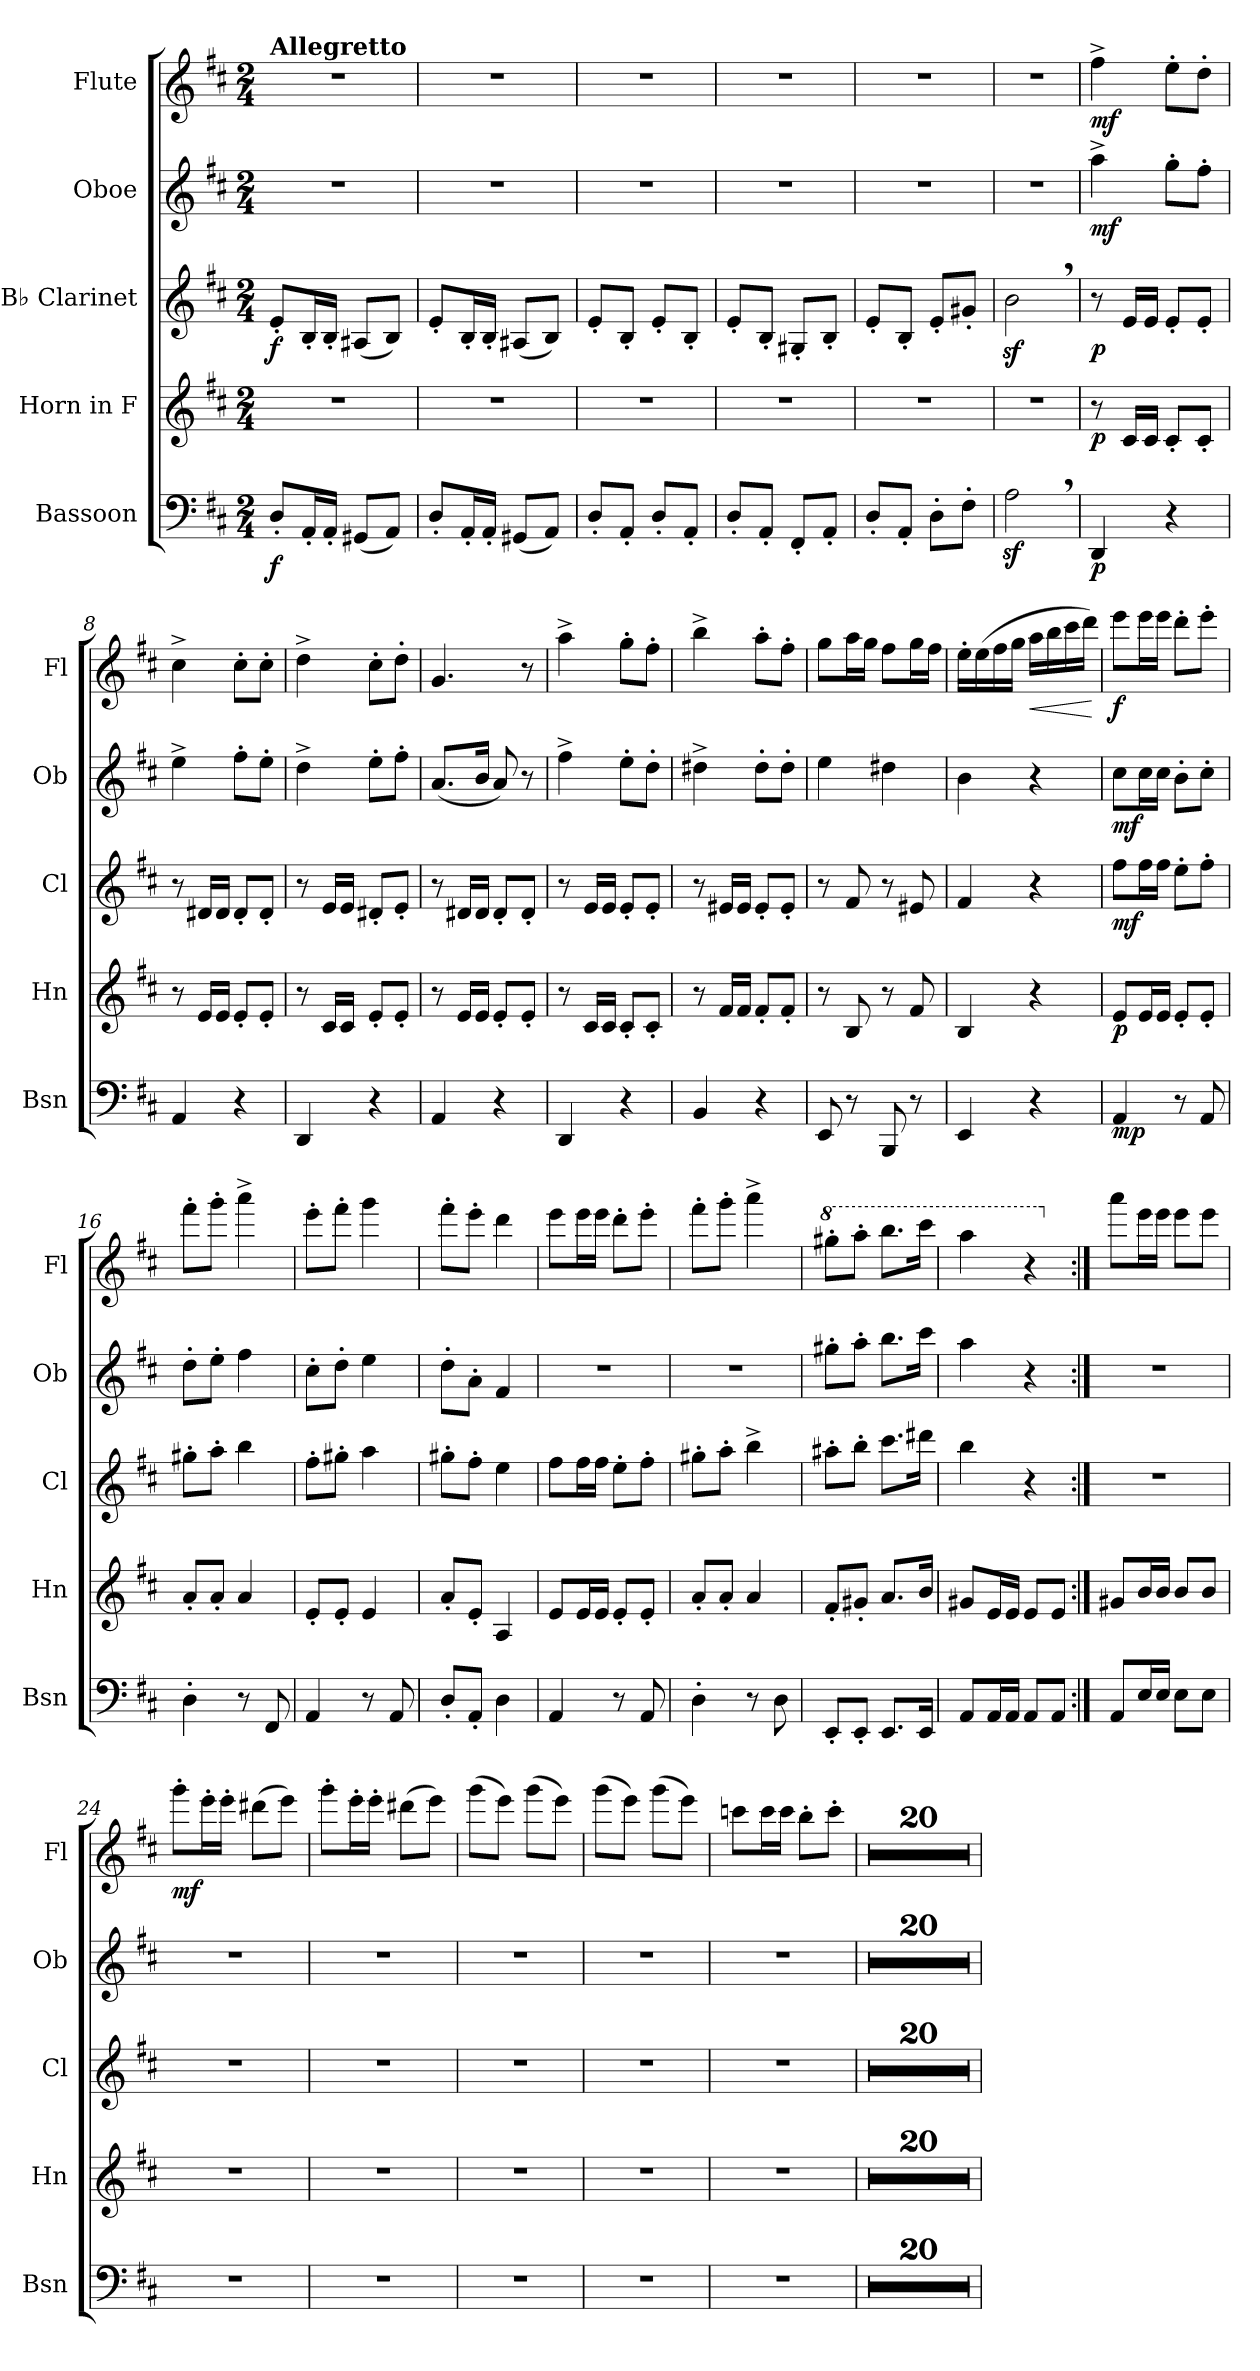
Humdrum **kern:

**kern	**dynam	**kern	**dynam	**kern	**dynam	**kern	**dynam	**kern	**dynam
*part5	*part5	*part4	*part4	*part3	*part3	*part2	*part2	*part1	*part1
*staff5	*staff5	*staff4	*staff4	*staff3	*staff3	*staff2	*staff2	*staff1	*staff1
*I"Bassoon	*	*I"Horn in F	*	*I"B♭ Clarinet	*	*I"Oboe	*	*I"Flute	*
*I'Bsn	*	*I'Hn	*	*I'Cl	*	*I'Ob	*	*I'Fl	*
*clefF4	*	*clefG2	*	*clefG2	*	*clefG2	*	*clefG2	*
*	*	*ITrd4c7	*	*ITrd1c2	*	*	*	*	*
*k[f#c#]	*	*k[f#]	*	*k[]	*	*k[f#c#]	*	*k[f#c#]	*
*M2/4	*	*M2/4	*	*M2/4	*	*M2/4	*	*M2/4	*
=1	=1	=1	=1	=1	=1	=1	=1	=1	=1
!	!	!	!	!	!	!	!	!LO:TX:a:B:t=Allegretto	!
!	!LO:DY:b	!	!	!	!LO:DY:b	!	!	!	!
8D'/L	f	2r	.	8d'/L	f	2r	.	2r	.
16AA'/L	.	.	.	16A'/L	.	.	.	.	.
16AA'/JJ	.	.	.	16A'/JJ	.	.	.	.	.
(<8GG#X/L	.	.	.	(<8G#X/L	.	.	.	.	.
8AA/J)	.	.	.	8A/J)	.	.	.	.	.
=2	=2	=2	=2	=2	=2	=2	=2	=2	=2
8D'/L	.	2r	.	8d'/L	.	2r	.	2r	.
16AA'/L	.	.	.	16A'/L	.	.	.	.	.
16AA'/JJ	.	.	.	16A'/JJ	.	.	.	.	.
(<8GG#X/L	.	.	.	(<8G#X/L	.	.	.	.	.
8AA/J)	.	.	.	8A/J)	.	.	.	.	.
=3	=3	=3	=3	=3	=3	=3	=3	=3	=3
8D'/L	.	2r	.	8d'/L	.	2r	.	2r	.
8AA'/J	.	.	.	8A'/J	.	.	.	.	.
8D'/L	.	.	.	8d'/L	.	.	.	.	.
8AA'/J	.	.	.	8A'/J	.	.	.	.	.
=4	=4	=4	=4	=4	=4	=4	=4	=4	=4
8D'/L	.	2r	.	8d'/L	.	2r	.	2r	.
8AA'/J	.	.	.	8A'/J	.	.	.	.	.
8FF#'/L	.	.	.	8F#X'/L	.	.	.	.	.
8AA'/J	.	.	.	8A'/J	.	.	.	.	.
!!LO:LB:g=z
=5	=5	=5	=5	=5	=5	=5	=5	=5	=5
8D'/L	.	2r	.	8d'/L	.	2r	.	2r	.
8AA'/J	.	.	.	8A'/J	.	.	.	.	.
8D'\L	.	.	.	8d'/L	.	.	.	.	.
8F#'\J	.	.	.	8f#X'/J	.	.	.	.	.
=6	=6	=6	=6	=6	=6	=6	=6	=6	=6
2Az<,\	.	2r	.	2az<,\	.	2r	.	2r	.
=7	=7	=7	=7	=7	=7	=7	=7	=7	=7
!	!LO:DY:b	!	!LO:DY:b	!	!LO:DY:b	!	!LO:DY:b	!	!LO:DY:b
4DD/	p	8r	p	8r	p	4aa^\	mf	4ff#^\	mf
.	.	16F#/LL	.	16d/LL	.	.	.	.	.
.	.	16F#/JJ	.	16d/JJ	.	.	.	.	.
4r	.	8F#'/L	.	8d'/L	.	8gg'\L	.	8ee'\L	.
.	.	8F#'/J	.	8d'/J	.	8ff#'\J	.	8dd'\J	.
=8	=8	=8	=8	=8	=8	=8	=8	=8	=8
4AA/	.	8r	.	8r	.	4ee^\	.	4cc#^\	.
.	.	16A/LL	.	16c#X/LL	.	.	.	.	.
.	.	16A/JJ	.	16c#/JJ	.	.	.	.	.
4r	.	8A'/L	.	8c#'/L	.	8ff#'\L	.	8cc#'\L	.
.	.	8A'/J	.	8c#'/J	.	8ee'\J	.	8cc#'\J	.
!!LO:PB:g=z
=9	=9	=9	=9	=9	=9	=9	=9	=9	=9
4DD/	.	8r	.	8r	.	4dd^\	.	4dd^\	.
.	.	16F#/LL	.	16d/LL	.	.	.	.	.
.	.	16F#/JJ	.	16d/JJ	.	.	.	.	.
4r	.	8A'/L	.	8c#X'/L	.	8ee'\L	.	8cc#'\L	.
.	.	8A'/J	.	8d'/J	.	8ff#'\J	.	8dd'\J	.
=10	=10	=10	=10	=10	=10	=10	=10	=10	=10
4AA/	.	8r	.	8r	.	(<8.a/L	.	4.g/	.
.	.	16A/LL	.	16c#X/LL	.	.	.	.	.
.	.	16A/JJ	.	16c#/JJ	.	16b/Jk	.	.	.
4r	.	8A'/L	.	8c#'/L	.	8a/)	.	.	.
.	.	8A'/J	.	8c#'/J	.	8r	.	8r	.
=11	=11	=11	=11	=11	=11	=11	=11	=11	=11
4DD/	.	8r	.	8r	.	4ff#^\	.	4aa^\	.
.	.	16F#/LL	.	16d/LL	.	.	.	.	.
.	.	16F#/JJ	.	16d/JJ	.	.	.	.	.
4r	.	8F#'/L	.	8d'/L	.	8ee'\L	.	8gg'\L	.
.	.	8F#'/J	.	8d'/J	.	8dd'\J	.	8ff#'\J	.
=12	=12	=12	=12	=12	=12	=12	=12	=12	=12
4BB/	.	8r	.	8r	.	4dd#X^\	.	4bb^\	.
.	.	16B/LL	.	16d#X/LL	.	.	.	.	.
.	.	16B/JJ	.	16d#/JJ	.	.	.	.	.
4r	.	8B'/L	.	8d#'/L	.	8dd#'\L	.	8aa'\L	.
.	.	8B'/J	.	8d#'/J	.	8dd#'\J	.	8ff#'\J	.
!!LO:LB:g=z
=13	=13	=13	=13	=13	=13	=13	=13	=13	=13
8EE/	.	8r	.	8r	.	4ee\	.	8gg\L	.
8r	.	8E/	.	8e/	.	.	.	16aa\L	.
.	.	.	.	.	.	.	.	16gg\JJ	.
8BBB/	.	8r	.	8r	.	4dd#X\	.	8ff#\L	.
8r	.	8B/	.	8d#X/	.	.	.	16gg\L	.
.	.	.	.	.	.	.	.	16ff#\JJ	.
=14	=14	=14	=14	=14	=14	=14	=14	=14	=14
4EE/	.	4E/	.	4e/	.	4b\	.	16ee'\LL	.
.	.	.	.	.	.	.	.	(>16ee\	.
.	.	.	.	.	.	.	.	16ff#\	.
.	.	.	.	.	.	.	.	16gg\JJ	.
!	!	!	!	!	!	!	!	!	!LO:HP:b
4r	.	4r	.	4r	.	4r	.	16aa\LL	<
.	.	.	.	.	.	.	.	16bb\	.
.	.	.	.	.	.	.	.	16ccc#\	.
.	.	.	.	.	.	.	.	16ddd\JJ)	.
.	.	.	.	.	.	.	.	.	[
=15	=15	=15	=15	=15	=15	=15	=15	=15	=15
!	!LO:DY:b	!	!LO:DY:b	!	!LO:DY:b	!	!LO:DY:b	!	!LO:DY:b
4AA/	mp	8A/L	p	8ee\L	mf	8cc#\L	mf	8eee\L	f
.	.	16A/L	.	16ee\L	.	16cc#\L	.	16eee\L	.
.	.	16A/JJ	.	16ee\JJ	.	16cc#\JJ	.	16eee\JJ	.
8r	.	8A'/L	.	8dd'\L	.	8b'\L	.	8ddd'\L	.
8AA/	.	8A'/J	.	8ee'\J	.	8cc#'\J	.	8eee'\J	.
=16	=16	=16	=16	=16	=16	=16	=16	=16	=16
4D'\	.	8d'/L	.	8ff#X'\L	.	8dd'\L	.	8fff#'\L	.
.	.	8d'/J	.	8gg'\J	.	8ee'\J	.	8ggg'\J	.
8r	.	4d/	.	4aa\	.	4ff#\	.	4aaa^\	.
8FF#/	.	.	.	.	.	.	.	.	.
!!LO:PB:g=z
=17	=17	=17	=17	=17	=17	=17	=17	=17	=17
4AA/	.	8A'/L	.	8ee'\L	.	8cc#'\L	.	8eee'\L	.
.	.	8A'/J	.	8ff#X'\J	.	8dd'\J	.	8fff#'\J	.
8r	.	4A/	.	4gg\	.	4ee\	.	4ggg\	.
8AA/	.	.	.	.	.	.	.	.	.
=18	=18	=18	=18	=18	=18	=18	=18	=18	=18
8D'/L	.	8d'/L	.	8ff#X'\L	.	8dd'\L	.	8fff#'\L	.
8AA'/J	.	8A'/J	.	8ee'\J	.	8a'\J	.	8eee'\J	.
4D\	.	4D/	.	4dd\	.	4f#/	.	4ddd\	.
=19	=19	=19	=19	=19	=19	=19	=19	=19	=19
4AA/	.	8A/L	.	8ee\L	.	2r	.	8eee\L	.
.	.	16A/L	.	16ee\L	.	.	.	16eee\L	.
.	.	16A/JJ	.	16ee\JJ	.	.	.	16eee\JJ	.
8r	.	8A'/L	.	8dd'\L	.	.	.	8ddd'\L	.
8AA/	.	8A'/J	.	8ee'\J	.	.	.	8eee'\J	.
=20	=20	=20	=20	=20	=20	=20	=20	=20	=20
4D'\	.	8d'/L	.	8ff#X'\L	.	2r	.	8fff#'\L	.
.	.	8d'/J	.	8gg'\J	.	.	.	8ggg'\J	.
8r	.	4d/	.	4aa^\	.	.	.	4aaa^\	.
8D\	.	.	.	.	.	.	.	.	.
!!LO:LB:g=z
=21	=21	=21	=21	=21	=21	=21	=21	=21	=21
*	*	*	*	*	*	*	*	*8va	*
8EE'/L	.	8B'/L	.	8gg#X'\L	.	8gg#X'\L	.	8ggg#X'\L	.
8EE'/J	.	8c#X'/J	.	8aa'\J	.	8aa'\J	.	8aaa'\J	.
8.EE/L	.	8.d/L	.	8.bb\L	.	8.bb\L	.	8.bbb\L	.
16EE/Jk	.	16e/Jk	.	16ccc#X\Jk	.	16ccc#\Jk	.	16cccc#\Jk	.
=22	=22	=22	=22	=22	=22	=22	=22	=22	=22
8AA/L	.	8c#X/L	.	4aa\	.	4aa\	.	4aaa\	.
16AA/L	.	16A/L	.	.	.	.	.	.	.
16AA/JJ	.	16A/JJ	.	.	.	.	.	.	.
8AA/L	.	8A/L	.	4r	.	4r	.	4r	.
8AA/J	.	8A/J	.	.	.	.	.	.	.
=23:|!	=23:|!	=23:|!	=23:|!	=23:|!	=23:|!	=23:|!	=23:|!	=23:|!	=23:|!
*	*	*	*	*	*	*	*	*X8va	*
8AA/L	.	8c#X/L	.	2r	.	2r	.	8aaa\L	.
16E/L	.	16e/L	.	.	.	.	.	16eee\L	.
16E/JJ	.	16e/JJ	.	.	.	.	.	16eee\JJ	.
8E\L	.	8e/L	.	.	.	.	.	8eee\L	.
8E\J	.	8e/J	.	.	.	.	.	8eee\J	.
=24	=24	=24	=24	=24	=24	=24	=24	=24	=24
!	!	!	!	!	!	!	!	!	!LO:DY:b
2r	.	2r	.	2r	.	2r	.	8ggg'\L	mf
.	.	.	.	.	.	.	.	16eee'\L	.
.	.	.	.	.	.	.	.	16eee'\JJ	.
.	.	.	.	.	.	.	.	(>8ddd#X\L	.
.	.	.	.	.	.	.	.	8eee\J)	.
!!LO:PB:g=z
=25	=25	=25	=25	=25	=25	=25	=25	=25	=25
2r	.	2r	.	2r	.	2r	.	8ggg'\L	.
.	.	.	.	.	.	.	.	16eee'\L	.
.	.	.	.	.	.	.	.	16eee'\JJ	.
.	.	.	.	.	.	.	.	(>8ddd#X\L	.
.	.	.	.	.	.	.	.	8eee\J)	.
=26	=26	=26	=26	=26	=26	=26	=26	=26	=26
2r	.	2r	.	2r	.	2r	.	(>8ggg\L	.
.	.	.	.	.	.	.	.	8eee\J)	.
.	.	.	.	.	.	.	.	(>8ggg\L	.
.	.	.	.	.	.	.	.	8eee\J)	.
=27	=27	=27	=27	=27	=27	=27	=27	=27	=27
2r	.	2r	.	2r	.	2r	.	(>8ggg\L	.
.	.	.	.	.	.	.	.	8eee\J)	.
.	.	.	.	.	.	.	.	(>8ggg\L	.
.	.	.	.	.	.	.	.	8eee\J)	.
=28	=28	=28	=28	=28	=28	=28	=28	=28	=28
2r	.	2r	.	2r	.	2r	.	8cccn\L	.
.	.	.	.	.	.	.	.	16ccc\L	.
.	.	.	.	.	.	.	.	16ccc\JJ	.
.	.	.	.	.	.	.	.	8bb'\L	.
.	.	.	.	.	.	.	.	8ccc'\J	.
!!LO:LB:g=z
=29	=29	=29	=29	=29	=29	=29	=29	=29	=29
2r	.	2r	.	2r	.	2r	.	2r	.
=30	=30	=30	=30	=30	=30	=30	=30	=30	=30
2r	.	2r	.	2r	.	2r	.	2r	.
=31	=31	=31	=31	=31	=31	=31	=31	=31	=31
2r	.	2r	.	2r	.	2r	.	2r	.
=32	=32	=32	=32	=32	=32	=32	=32	=32	=32
2r	.	2r	.	2r	.	2r	.	2r	.
!!LO:PB:g=z
=33	=33	=33	=33	=33	=33	=33	=33	=33	=33
2r	.	2r	.	2r	.	2r	.	2r	.
=34	=34	=34	=34	=34	=34	=34	=34	=34	=34
2r	.	2r	.	2r	.	2r	.	2r	.
=35	=35	=35	=35	=35	=35	=35	=35	=35	=35
2r	.	2r	.	2r	.	2r	.	2r	.
=36	=36	=36	=36	=36	=36	=36	=36	=36	=36
2r	.	2r	.	2r	.	2r	.	2r	.
!!LO:LB:g=z
=37	=37	=37	=37	=37	=37	=37	=37	=37	=37
2r	.	2r	.	2r	.	2r	.	2r	.
=38	=38	=38	=38	=38	=38	=38	=38	=38	=38
2r	.	2r	.	2r	.	2r	.	2r	.
=39	=39	=39	=39	=39	=39	=39	=39	=39	=39
2r	.	2r	.	2r	.	2r	.	2r	.
=40	=40	=40	=40	=40	=40	=40	=40	=40	=40
2r	.	2r	.	2r	.	2r	.	2r	.
!!LO:PB:g=z
=41	=41	=41	=41	=41	=41	=41	=41	=41	=41
2r	.	2r	.	2r	.	2r	.	2r	.
=42	=42	=42	=42	=42	=42	=42	=42	=42	=42
2r	.	2r	.	2r	.	2r	.	2r	.
=43	=43	=43	=43	=43	=43	=43	=43	=43	=43
2r	.	2r	.	2r	.	2r	.	2r	.
=44	=44	=44	=44	=44	=44	=44	=44	=44	=44
2r	.	2r	.	2r	.	2r	.	2r	.
!!LO:LB:g=z
=45	=45	=45	=45	=45	=45	=45	=45	=45	=45
2r	.	2r	.	2r	.	2r	.	2r	.
=46	=46	=46	=46	=46	=46	=46	=46	=46	=46
2r	.	2r	.	2r	.	2r	.	2r	.
=47	=47	=47	=47	=47	=47	=47	=47	=47	=47
2r	.	2r	.	2r	.	2r	.	2r	.
=48	=48	=48	=48	=48	=48	=48	=48	=48	=48
2r	.	2r	.	2r	.	2r	.	2r	.
=	=	=	=	=	=	=	=	=	=
*-	*-	*-	*-	*-	*-	*-	*-	*-	*-
